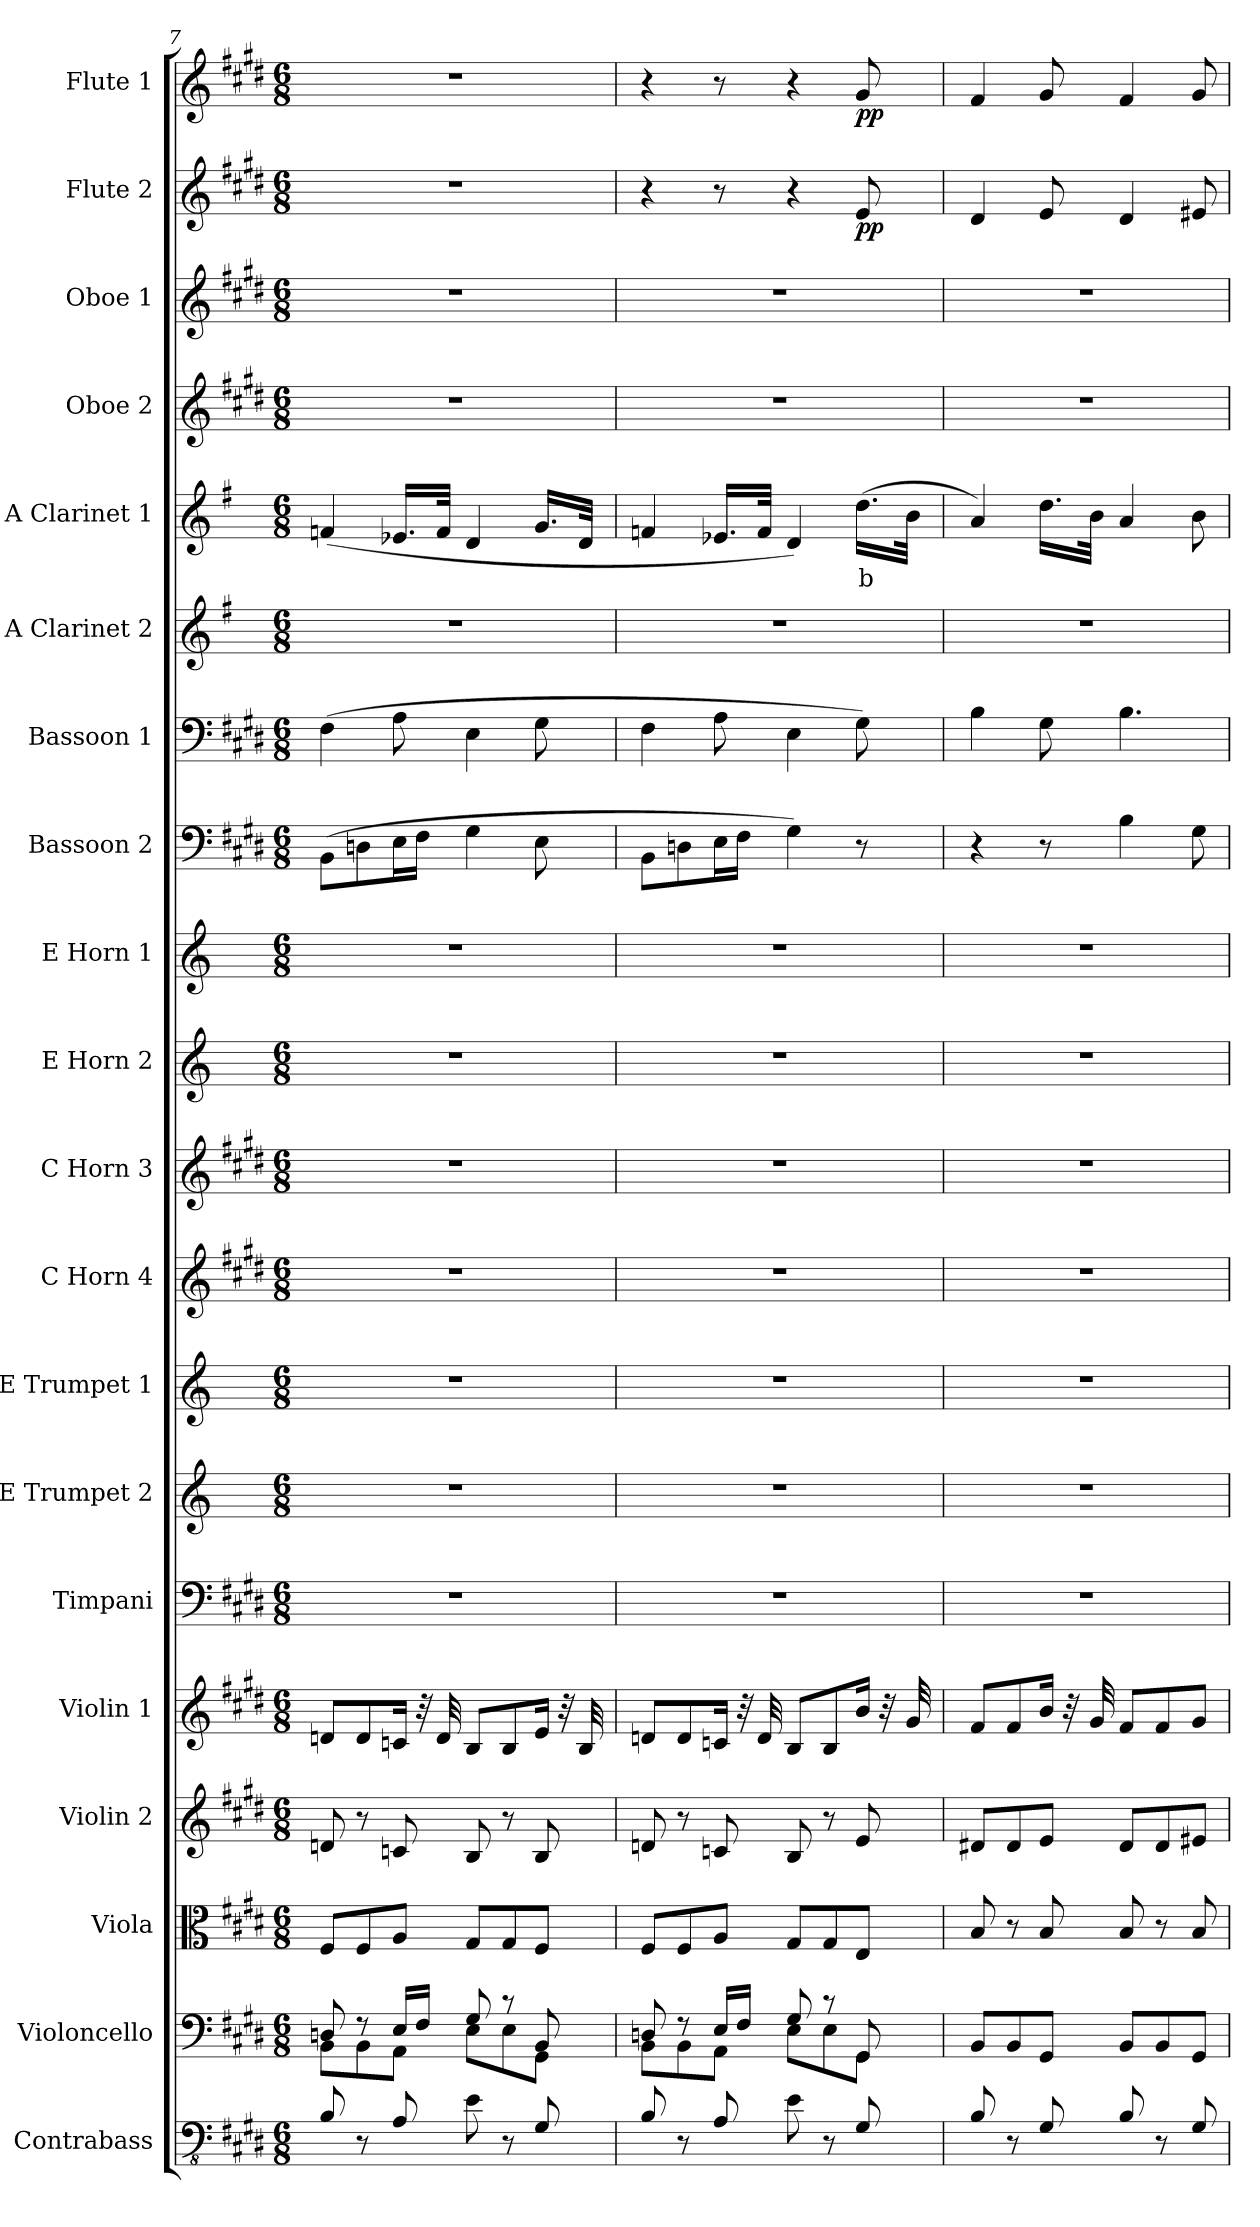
**kern	**kern	**kern	**kern	**kern	**kern	**kern	**kern	**kern	**kern	**kern	**kern	**kern	**kern	**kern	**kern	**text	**kern	**kern	**kern	**dynam	**kern	**dynam
*part20	*part19	*part18	*part17	*part16	*part15	*part14	*part13	*part12	*part11	*part10	*part9	*part8	*part7	*part6	*part5	*part5	*part4	*part3	*part2	*part2	*part1	*part1
*staff20	*staff19	*staff18	*staff17	*staff16	*staff15	*staff14	*staff13	*staff12	*staff11	*staff10	*staff9	*staff8	*staff7	*staff6	*staff5	*staff5	*staff4	*staff3	*staff2	*staff2	*staff1	*staff1
*I"Contrabass	*I"Violoncello	*I"Viola	*I"Violin 2	*I"Violin 1	*I"Timpani	*I"E Trumpet 2	*I"E Trumpet 1	*I"C Horn 4	*I"C Horn 3	*I"E Horn 2	*I"E Horn 1	*I"Bassoon 2	*I"Bassoon 1	*I"A Clarinet 2	*I"A Clarinet 1	*	*I"Oboe 2	*I"Oboe 1	*I"Flute 2	*	*I"Flute 1	*
*I'Cb	*I'Vc	*I'Vla	*I'Vln 2	*I'Vln 1	*I'Timp	*I'Tpt 2	*I'Tpt 1	*I'Hn 4	*I'Hn 3	*I'Hn 2	*I'Hn 1	*I'Bsn 2	*I'Bsn 1	*I'Cl 2	*I'Cl 1	*	*I'Ob 2	*I'Ob 1	*I'Fl 2	*	*I'Fl 1	*
*clefFv4	*clefF4	*clefC3	*clefG2	*clefG2	*clefF4	*clefG2	*clefG2	*clefG2	*clefG2	*clefG2	*clefG2	*clefF4	*clefF4	*clefG2	*clefG2	*	*clefG2	*clefG2	*clefG2	*	*clefG2	*
*ITrd7c12	*	*	*	*	*	*ITrd-2c-4	*ITrd-2c-4	*ITrd7c12	*ITrd7c12	*ITrd5c8	*ITrd5c8	*	*	*ITrd2c3	*ITrd2c3	*	*	*	*	*	*	*
*k[f#c#g#d#]	*k[f#c#g#d#]	*k[f#c#g#d#]	*k[f#c#g#d#]	*k[f#c#g#d#]	*k[f#c#g#d#]	*k[f#c#g#d#]	*k[f#c#g#d#]	*k[f#c#g#d#]	*k[f#c#g#d#]	*k[f#c#g#d#]	*k[f#c#g#d#]	*k[f#c#g#d#]	*k[f#c#g#d#]	*k[f#c#g#d#]	*k[f#c#g#d#]	*	*k[f#c#g#d#]	*k[f#c#g#d#]	*k[f#c#g#d#]	*	*k[f#c#g#d#]	*
*M6/8	*M6/8	*M6/8	*M6/8	*M6/8	*M6/8	*M6/8	*M6/8	*M6/8	*M6/8	*M6/8	*M6/8	*M6/8	*M6/8	*M6/8	*M6/8	*	*M6/8	*M6/8	*M6/8	*	*M6/8	*
=7	=7	=7	=7	=7	=7	=7	=7	=7	=7	=7	=7	=7	=7	=7	=7	=7	=7	=7	=7	=7	=7	=7
*	*^	*	*	*	*	*	*	*	*	*	*	*	*	*	*	*	*	*	*	*	*	*
8BBB/	8Dn/	8BB\L	8F#/L	8dn/	8dn/L	2.r	2.r	2.r	2.r	2.r	2.r	2.r	(8BB\L	(4F#\	2.r	(4dn/	.	2.r	2.r	2.r	.	2.r	.
8r	8r	8BB\	8F#/	8r	8d/	.	.	.	.	.	.	.	8Dn\	.	.	.	.	.	.	.	.	.	.
8AAA/	16E/LL	8AA\J	8A/J	8cn/	16cn/Jk	.	.	.	.	.	.	.	16E\L	8A\	.	16.cn/LL	.	.	.	.	.	.	.
.	16F#/JJ	.	.	.	32r	.	.	.	.	.	.	.	16F#\JJ	.	.	.	.	.	.	.	.	.	.
.	.	.	.	.	32d/	.	.	.	.	.	.	.	.	.	.	32d/JJk	.	.	.	.	.	.	.
8EE\	8G#/	8E\L	8G#/L	8B/	8B/L	.	.	.	.	.	.	.	4G#\	4E\	.	4B/	.	.	.	.	.	.	.
8r	8r	8E\	8G#/	8r	8B/	.	.	.	.	.	.	.	.	.	.	.	.	.	.	.	.	.	.
8GGG#/	8BB/	8GG#\J	8F#/J	8B/	16e/Jk	.	.	.	.	.	.	.	8E\	8G#\	.	16.e/LL	.	.	.	.	.	.	.
.	.	.	.	.	32r	.	.	.	.	.	.	.	.	.	.	.	.	.	.	.	.	.	.
.	.	.	.	.	32B/	.	.	.	.	.	.	.	.	.	.	32B/JJk	.	.	.	.	.	.	.
=8	=8	=8	=8	=8	=8	=8	=8	=8	=8	=8	=8	=8	=8	=8	=8	=8	=8	=8	=8	=8	=8	=8	=8
8BBB/	8Dn/	8BB\L	8F#/L	8dn/	8dn/L	2.r	2.r	2.r	2.r	2.r	2.r	2.r	8BB\L	4F#\	2.r	4dn/	.	2.r	2.r	4r	.	4r	.
8r	8r	8BB\	8F#/	8r	8d/	.	.	.	.	.	.	.	8Dn\	.	.	.	.	.	.	.	.	.	.
8AAA/	16E/LL	8AA\J	8A/J	8cn/	16cn/Jk	.	.	.	.	.	.	.	16E\L	8A\	.	16.cn/LL	.	.	.	8r	.	8r	.
.	16F#/JJ	.	.	.	32r	.	.	.	.	.	.	.	16F#\JJ	.	.	.	.	.	.	.	.	.	.
.	.	.	.	.	32d/	.	.	.	.	.	.	.	.	.	.	32d/JJk	.	.	.	.	.	.	.
8EE\	8G#/	8E\L	8G#/L	8B/	8B/L	.	.	.	.	.	.	.	4G#\)	4E\	.	4B/)	.	.	.	4r	.	4r	.
8r	8r	8E\	8G#/	8r	8B/	.	.	.	.	.	.	.	.	.	.	.	.	.	.	.	.	.	.
!	!	!	!	!	!	!	!	!	!	!	!	!	!	!	!	!	!LO:LY:b:color=#FF0000	!	!	!	!LO:DY:b	!	!LO:DY:b
8GGG#/	8GG#/	8GG#\J	8E/J	8e/	16b/Jk	.	.	.	.	.	.	.	8r	8G#\)	.	(16.b\LL	b	.	.	8e/	pp	8g#/	pp
.	.	.	.	.	32r	.	.	.	.	.	.	.	.	.	.	.	.	.	.	.	.	.	.
.	.	.	.	.	32g#/	.	.	.	.	.	.	.	.	.	.	32g#\JJk	.	.	.	.	.	.	.
*	*v	*v	*	*	*	*	*	*	*	*	*	*	*	*	*	*	*	*	*	*	*	*	*
=9	=9	=9	=9	=9	=9	=9	=9	=9	=9	=9	=9	=9	=9	=9	=9	=9	=9	=9	=9	=9	=9	=9
8BBB/	8BB/L	8B/	8d#X/L	8f#/L	2.r	2.r	2.r	2.r	2.r	2.r	2.r	4r	4B\	2.r	4f#/)	.	2.r	2.r	4d#/	.	4f#/	.
8r	8BB/	8r	8d#/	8f#/	.	.	.	.	.	.	.	.	.	.	.	.	.	.	.	.	.	.
8GGG#/	8GG#/J	8B/	8e/J	16b/Jk	.	.	.	.	.	.	.	8r	8G#\	.	16.b\LL	.	.	.	8e/	.	8g#/	.
.	.	.	.	32r	.	.	.	.	.	.	.	.	.	.	.	.	.	.	.	.	.	.
.	.	.	.	32g#/	.	.	.	.	.	.	.	.	.	.	32g#\JJk	.	.	.	.	.	.	.
8BBB/	8BB/L	8B/	8d#/L	8f#/L	.	.	.	.	.	.	.	4B\	4.B\	.	4f#/	.	.	.	4d#/	.	4f#/	.
8r	8BB/	8r	8d#/	8f#/	.	.	.	.	.	.	.	.	.	.	.	.	.	.	.	.	.	.
8GGG#/	8GG#/J	8B/	8e#X/J	8g#/J	.	.	.	.	.	.	.	8G#\	.	.	8g#\	.	.	.	8e#X/	.	8g#/	.
=	=	=	=	=	=	=	=	=	=	=	=	=	=	=	=	=	=	=	=	=	=	=
*-	*-	*-	*-	*-	*-	*-	*-	*-	*-	*-	*-	*-	*-	*-	*-	*-	*-	*-	*-	*-	*-	*-
